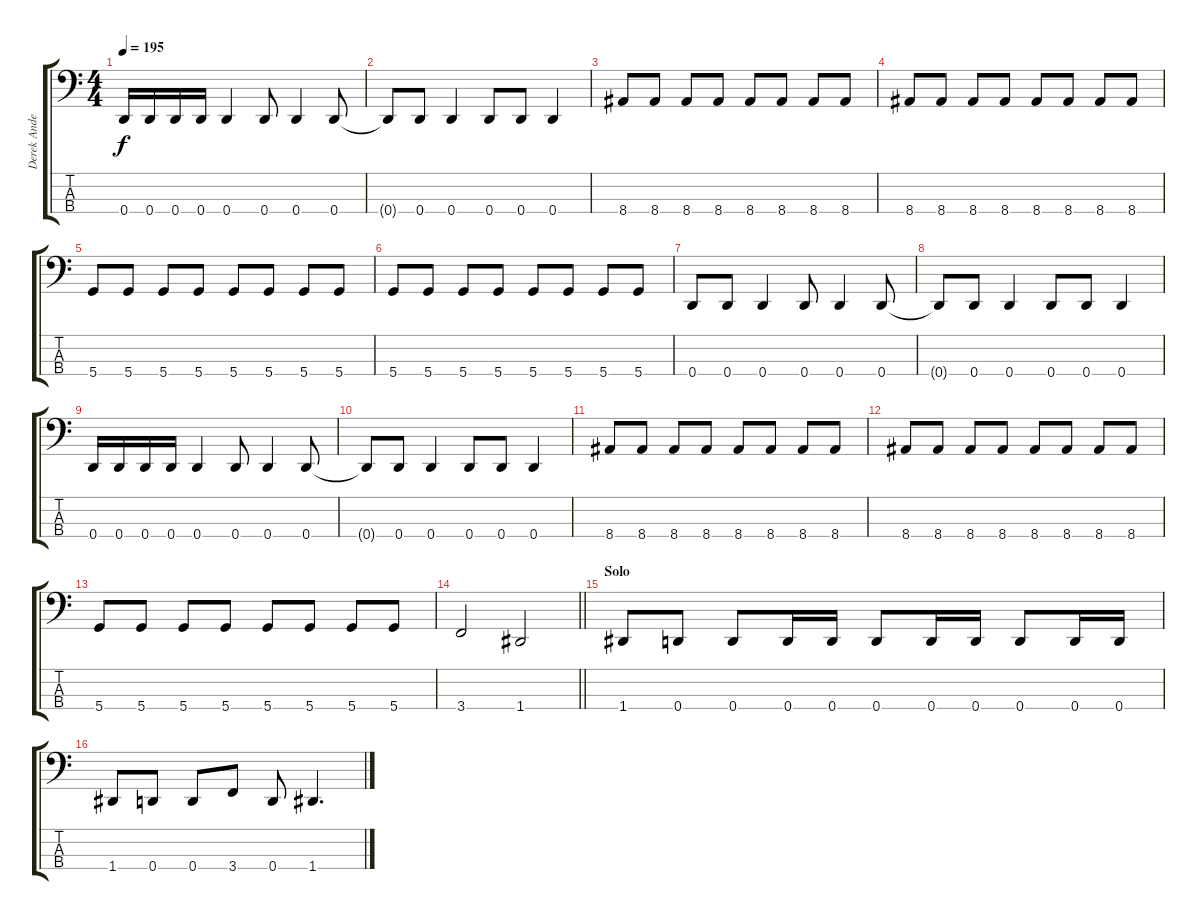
\track ("Derek Anderson" "Derek Ande") {instrument electricbassfinger}
\staff {score tabs}
\tuning (G2 D2 A1 D1) {hide}
\ts (4 4)
\tempo 195
\clef f4
\ks c
0.4.16{dy f} 0.4.16 0.4.16 0.4.16 0.4.4 0.4.8 0.4.4 0.4.8 |
0.4{t}.8 0.4.8 0.4.4 0.4.8 0.4.8 0.4.4 |
8.4.8 8.4.8 8.4.8 8.4.8 8.4.8 8.4.8 8.4.8 8.4.8 |
8.4.8 8.4.8 8.4.8 8.4.8 8.4.8 8.4.8 8.4.8 8.4.8 |
5.4.8 5.4.8 5.4.8 5.4.8 5.4.8 5.4.8 5.4.8 5.4.8 |
5.4.8 5.4.8 5.4.8 5.4.8 5.4.8 5.4.8 5.4.8 5.4.8 |
0.4.8 0.4.8 0.4.4 0.4.8 0.4.4 0.4.8 |
0.4{t}.8 0.4.8 0.4.4 0.4.8 0.4.8 0.4.4 |
0.4.16 0.4.16 0.4.16 0.4.16 0.4.4 0.4.8 0.4.4 0.4.8 |
0.4{t}.8 0.4.8 0.4.4 0.4.8 0.4.8 0.4.4 |
8.4.8 8.4.8 8.4.8 8.4.8 8.4.8 8.4.8 8.4.8 8.4.8 |
8.4.8 8.4.8 8.4.8 8.4.8 8.4.8 8.4.8 8.4.8 8.4.8 |
5.4.8 5.4.8 5.4.8 5.4.8 5.4.8 5.4.8 5.4.8 5.4.8 |
\barLineRight lightlight
3.4.2 1.4.2 |
\section ("" "Solo")
1.4.8 0.4.8 0.4.8 0.4.16 0.4.16 0.4.8 0.4.16 0.4.16 0.4.8 0.4.16 0.4.16 |
1.4.8 0.4.8 0.4.8 3.4.8 0.4.8 1.4.4{d}
